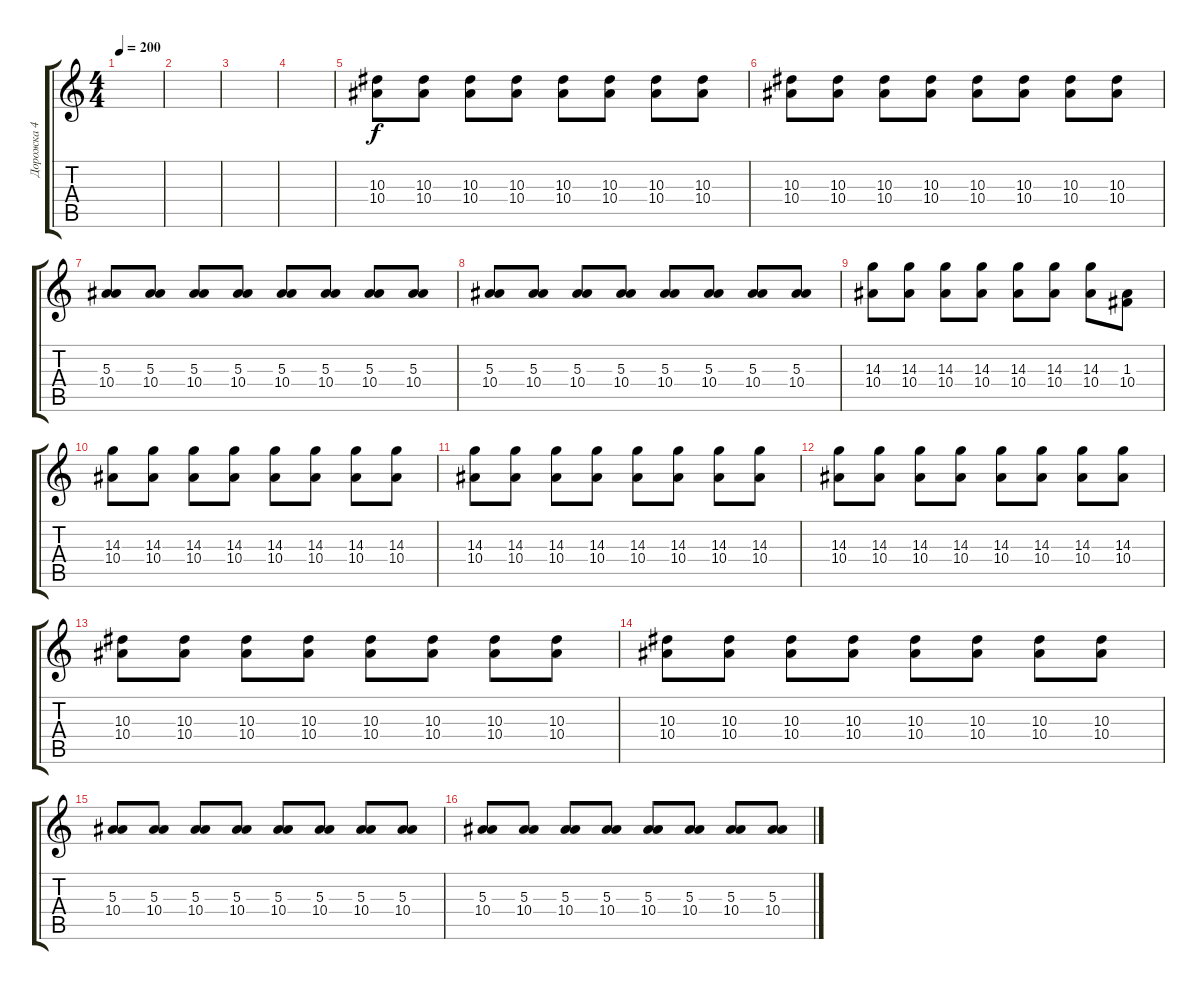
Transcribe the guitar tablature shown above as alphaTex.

\track ("Дорожка 4" "Дорожка 4") {instrument overdrivenguitar}
\staff {score tabs}
\tuning (D4 A3 F3 C3 G2 C2) {hide}
\ts (4 4)
\tempo 200
\clef g2
\ks c
|
|
|
|
(10.3 10.4).8 (10.3 10.4).8 (10.3 10.4).8 (10.3 10.4).8 (10.3 10.4).8 (10.3 10.4).8 (10.3 10.4).8 (10.3 10.4).8 |
(10.3 10.4).8 (10.3 10.4).8 (10.3 10.4).8 (10.3 10.4).8 (10.3 10.4).8 (10.3 10.4).8 (10.3 10.4).8 (10.3 10.4).8 |
(5.3 10.4).8 (5.3 10.4).8 (5.3 10.4).8 (5.3 10.4).8 (5.3 10.4).8 (5.3 10.4).8 (5.3 10.4).8 (5.3 10.4).8 |
(5.3 10.4).8 (5.3 10.4).8 (5.3 10.4).8 (5.3 10.4).8 (5.3 10.4).8 (5.3 10.4).8 (5.3 10.4).8 (5.3 10.4).8 |
(14.3 10.4).8 (14.3 10.4).8 (14.3 10.4).8 (14.3 10.4).8 (14.3 10.4).8 (14.3 10.4).8 (14.3 10.4).8 (1.3 10.4).8 |
(14.3 10.4).8 (14.3 10.4).8 (14.3 10.4).8 (14.3 10.4).8 (14.3 10.4).8 (14.3 10.4).8 (14.3 10.4).8 (14.3 10.4).8 |
(14.3 10.4).8 (14.3 10.4).8 (14.3 10.4).8 (14.3 10.4).8 (14.3 10.4).8 (14.3 10.4).8 (14.3 10.4).8 (14.3 10.4).8 |
(14.3 10.4).8 (14.3 10.4).8 (14.3 10.4).8 (14.3 10.4).8 (14.3 10.4).8 (14.3 10.4).8 (14.3 10.4).8 (14.3 10.4).8 |
(10.3 10.4).8 (10.3 10.4).8 (10.3 10.4).8 (10.3 10.4).8 (10.3 10.4).8 (10.3 10.4).8 (10.3 10.4).8 (10.3 10.4).8 |
(10.3 10.4).8 (10.3 10.4).8 (10.3 10.4).8 (10.3 10.4).8 (10.3 10.4).8 (10.3 10.4).8 (10.3 10.4).8 (10.3 10.4).8 |
(5.3 10.4).8 (5.3 10.4).8 (5.3 10.4).8 (5.3 10.4).8 (5.3 10.4).8 (5.3 10.4).8 (5.3 10.4).8 (5.3 10.4).8 |
(5.3 10.4).8 (5.3 10.4).8 (5.3 10.4).8 (5.3 10.4).8 (5.3 10.4).8 (5.3 10.4).8 (5.3 10.4).8 (5.3 10.4).8
